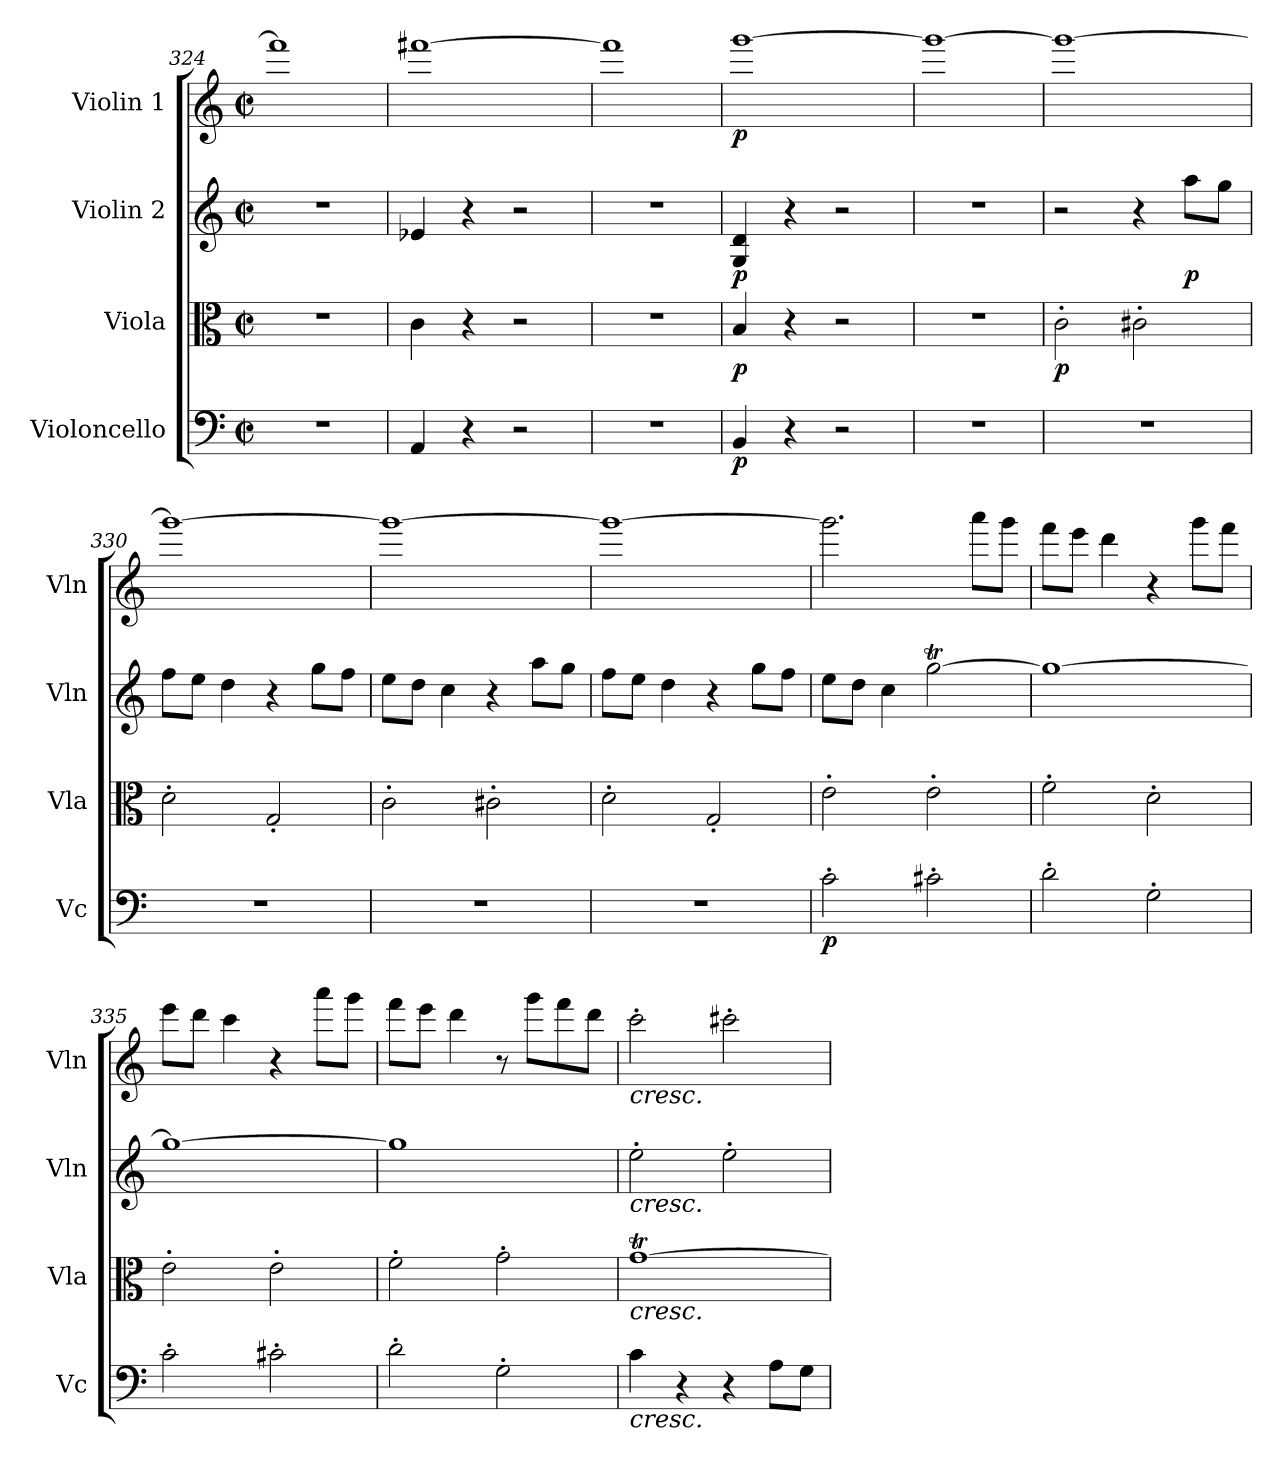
**kern	**dynam	**kern	**dynam	**kern	**dynam	**kern	**dynam
*part4	*part4	*part3	*part3	*part2	*part2	*part1	*part1
*staff4	*staff4	*staff3	*staff3	*staff2	*staff2	*staff1	*staff1
*I"Violoncello	*	*I"Viola	*	*I"Violin 2	*	*I"Violin 1	*
*I'Vc	*	*I'Vla	*	*I'Vln	*	*I'Vln	*
*clefF4	*	*clefC3	*	*clefG2	*	*clefG2	*
*k[]	*	*k[]	*	*k[]	*	*k[]	*
*M2/2	*	*M2/2	*	*M2/2	*	*M2/2	*
*met(c|)	*	*met(c|)	*	*met(c|)	*	*met(c|)	*
=324	=324	=324	=324	=324	=324	=324	=324
1r	.	1r	.	1r	.	1fff]	.
!!LO:LB:g=z
=325	=325	=325	=325	=325	=325	=325	=325
4AA/	.	4c\	.	4e-X/	.	[1fff#X	.
4r	.	4r	.	4r	.	.	.
2r	.	2r	.	2r	.	.	.
=326	=326	=326	=326	=326	=326	=326	=326
1r	.	1r	.	1r	.	1fff#]	.
=327	=327	=327	=327	=327	=327	=327	=327
!	!LO:DY:b	!	!LO:DY:b	!	!LO:DY:b	!	!LO:DY:b
4BB/	p	4B/	p	4G/ 4d/	p	[1ggg	p
4r	.	4r	.	4r	.	.	.
2r	.	2r	.	2r	.	.	.
=328	=328	=328	=328	=328	=328	=328	=328
1r	.	1r	.	1r	.	1ggg_	.
=329	=329	=329	=329	=329	=329	=329	=329
!	!	!	!LO:DY:b	!	!	!	!
1r	.	2c'\	p	2r	.	1ggg_	.
.	.	2c#X'\	.	4r	.	.	.
!	!	!	!	!	!LO:DY:b	!	!
.	.	.	.	8aa\L	p	.	.
.	.	.	.	8gg\J	.	.	.
=330	=330	=330	=330	=330	=330	=330	=330
1r	.	2d'\	.	8ff\L	.	1ggg_	.
.	.	.	.	8ee\J	.	.	.
.	.	.	.	4dd\	.	.	.
.	.	2G'/	.	4r	.	.	.
.	.	.	.	8gg\L	.	.	.
.	.	.	.	8ff\J	.	.	.
=331	=331	=331	=331	=331	=331	=331	=331
1r	.	2c'\	.	8ee\L	.	1ggg_	.
.	.	.	.	8dd\J	.	.	.
.	.	.	.	4cc\	.	.	.
.	.	2c#X'\	.	4r	.	.	.
.	.	.	.	8aa\L	.	.	.
.	.	.	.	8gg\J	.	.	.
=332	=332	=332	=332	=332	=332	=332	=332
1r	.	2d'\	.	8ff\L	.	1ggg_	.
.	.	.	.	8ee\J	.	.	.
.	.	.	.	4dd\	.	.	.
.	.	2G'/	.	4r	.	.	.
.	.	.	.	8gg\L	.	.	.
.	.	.	.	8ff\J	.	.	.
=333	=333	=333	=333	=333	=333	=333	=333
!	!LO:DY:b	!	!	!	!	!	!
2c'\	p	2e'\	.	8ee\L	.	2.ggg\]	.
.	.	.	.	8dd\J	.	.	.
.	.	.	.	4cc\	.	.	.
2c#X'\	.	2e'\	.	[>2ggT\	.	.	.
.	.	.	.	.	.	8aaa\L	.
.	.	.	.	.	.	8ggg\J	.
=334	=334	=334	=334	=334	=334	=334	=334
2d'\	.	2f'\	.	1gg_	.	8fff\L	.
.	.	.	.	.	.	8eee\J	.
.	.	.	.	.	.	4ddd\	.
2G'\	.	2d'\	.	.	.	4r	.
.	.	.	.	.	.	8ggg\L	.
.	.	.	.	.	.	8fff\J	.
!!LO:LB:g=z
=335	=335	=335	=335	=335	=335	=335	=335
2c'\	.	2e'\	.	1gg_	.	8eee\L	.
.	.	.	.	.	.	8ddd\J	.
.	.	.	.	.	.	4ccc\	.
2c#X'\	.	2e'\	.	.	.	4r	.
.	.	.	.	.	.	8aaa\L	.
.	.	.	.	.	.	8ggg\J	.
!!LO:PB:g=z
=336	=336	=336	=336	=336	=336	=336	=336
2d'\	.	2f'\	.	1ggTTT]	.	8fff\L	.
.	.	.	.	.	.	8eee\J	.
.	.	.	.	.	.	4ddd\	.
2G'\	.	2g'\	.	.	.	8r	.
.	.	.	.	.	.	8ggg\L	.
.	.	.	.	.	.	8fff\	.
.	.	.	.	.	.	8ddd\J	.
=337	=337	=337	=337	=337	=337	=337	=337
!	!	!	!	!	!	!LO:TX:b:i:t=cresc.	!
!	!	!	!	!LO:TX:b:i:t=cresc.	!	!	!
!	!	!LO:TX:b:i:t=cresc.	!	!	!	!	!
!LO:TX:b:i:t=cresc.	!	!	!	!	!	!	!
4c\	.	[1gT	.	2ee'\	.	2ccc'\	.
4r	.	.	.	.	.	.	.
4r	.	.	.	2ee'\	.	2ccc#X'\	.
8A\L	.	.	.	.	.	.	.
8G\J	.	.	.	.	.	.	.
=	=	=	=	=	=	=	=
*-	*-	*-	*-	*-	*-	*-	*-
